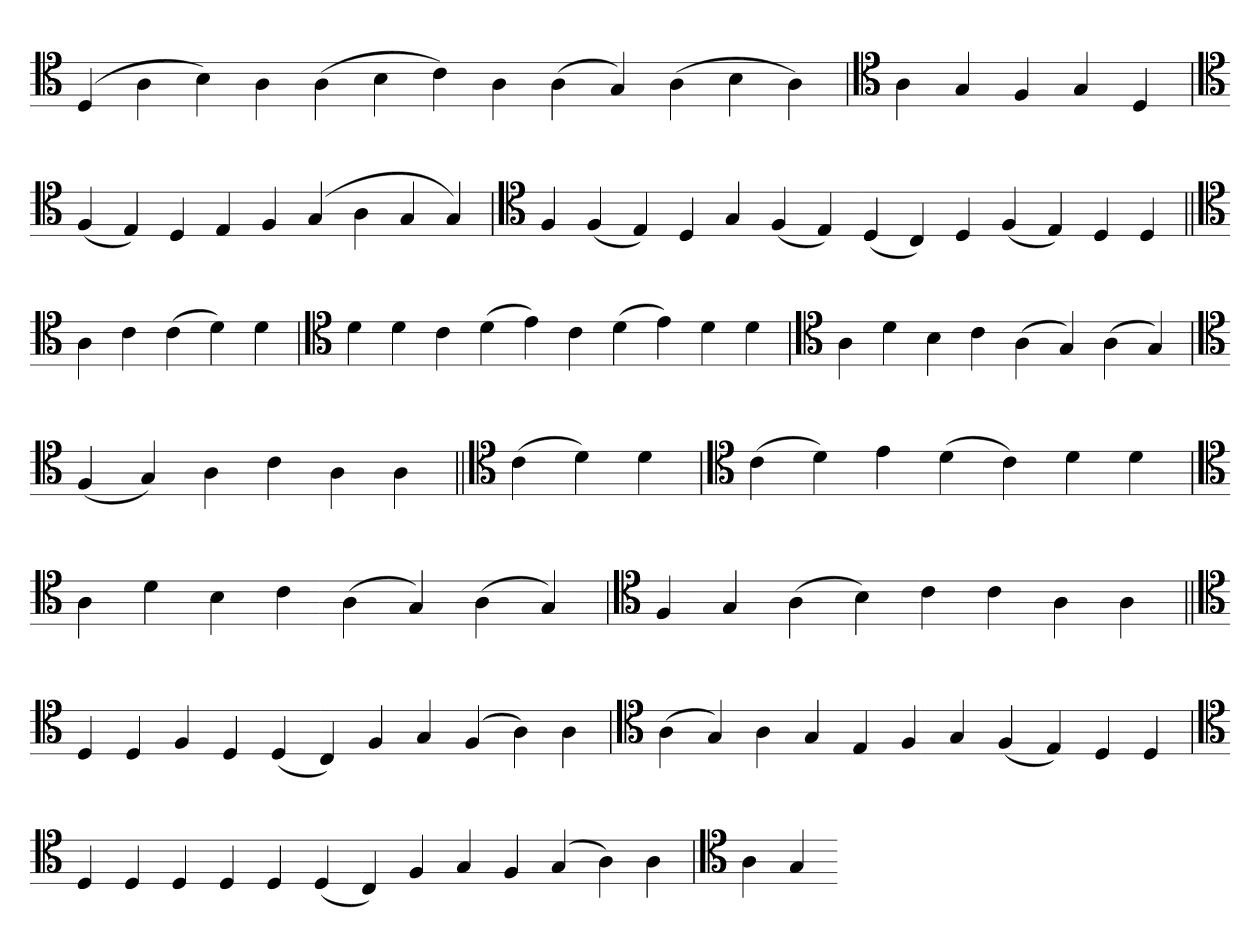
**kern
*part1
*staff1
*clefC4
=
(4D
4A
4B)
4A
(4A
4B
4c)
4A
(4A
4G)
(4A
4B
4A)
=`
*clefC4
4A
4G
4F
4G
4D
='
*clefC4
(4F
4E)
4D
4E
4F
(4G
4A
4G
4G)
=`
*clefC4
4F
(4F
4E)
4D
4G
(4F
4E)
(4D
4C)
4D
(4F
4E)
4D
4D
=||
*clefC4
4A
4c
(4c
4d)
4d
=`
*clefC4
4d
4d
4c
(4d
4e)
4c
(4d
4e)
4d
4d
='
*clefC4
4A
4d
4B
4c
(4A
4G)
(4A
4G)
=`
*clefC4
(4F
4G)
4A
4c
4A
4A
=||
*clefC4
(4c
4d)
4d
=`
*clefC4
(4c
4d)
4e
(4d
4c)
4d
4d
='
*clefC4
4A
4d
4B
4c
(4A
4G)
(4A
4G)
=`
*clefC4
4F
4G
(4A
4B)
4c
4c
4A
4A
=||
*clefC4
4D
4D
4F
4D
(4D
4C)
4F
4G
(4F
4A)
4A
=`
*clefC4
(4A
4G)
4A
4G
4E
4F
4G
(4F
4E)
4D
4D
='
*clefC4
4D
4D
4D
4D
4D
(4D
4C)
4F
4G
4F
(4G
4A)
4A
=`
*clefC4
4A
4G
=-
*-
